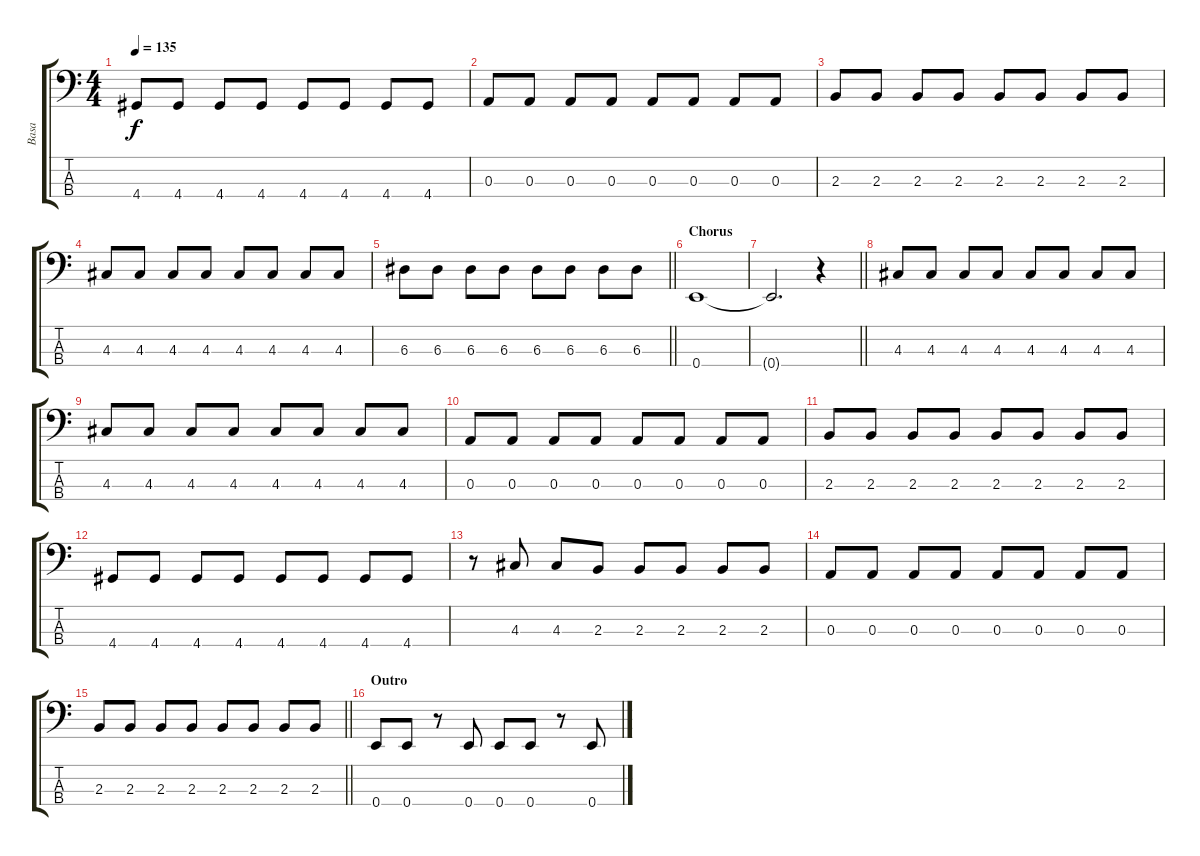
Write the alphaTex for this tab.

\track ("Basa" "Basa") {instrument electricbassfinger}
\staff {score tabs}
\tuning (G2 D2 A1 E1) {hide}
\ts (4 4)
\tempo 135
\clef f4
\ks c
4.4.8{dy f} 4.4.8 4.4.8 4.4.8 4.4.8 4.4.8 4.4.8 4.4.8 |
0.3.8 0.3.8 0.3.8 0.3.8 0.3.8 0.3.8 0.3.8 0.3.8 |
2.3.8 2.3.8 2.3.8 2.3.8 2.3.8 2.3.8 2.3.8 2.3.8 |
4.3.8 4.3.8 4.3.8 4.3.8 4.3.8 4.3.8 4.3.8 4.3.8 |
\barLineRight lightlight
6.3.8 6.3.8 6.3.8 6.3.8 6.3.8 6.3.8 6.3.8 6.3.8 |
\section ("" "Chorus")
0.4.1 |
\barLineRight lightlight
0.4{t}.2{d} r.4 |
\section ("" "")
4.3.8 4.3.8 4.3.8 4.3.8 4.3.8 4.3.8 4.3.8 4.3.8 |
4.3.8 4.3.8 4.3.8 4.3.8 4.3.8 4.3.8 4.3.8 4.3.8 |
0.3.8 0.3.8 0.3.8 0.3.8 0.3.8 0.3.8 0.3.8 0.3.8 |
2.3.8 2.3.8 2.3.8 2.3.8 2.3.8 2.3.8 2.3.8 2.3.8 |
4.4.8 4.4.8 4.4.8 4.4.8 4.4.8 4.4.8 4.4.8 4.4.8 |
r.8 4.3.8 4.3.8 2.3.8 2.3.8 2.3.8 2.3.8 2.3.8 |
0.3.8 0.3.8 0.3.8 0.3.8 0.3.8 0.3.8 0.3.8 0.3.8 |
\barLineRight lightlight
2.3.8 2.3.8 2.3.8 2.3.8 2.3.8 2.3.8 2.3.8 2.3.8 |
\section ("" "Outro")
0.4.8 0.4.8 r.8 0.4.8 0.4.8 0.4.8 r.8 0.4.8
